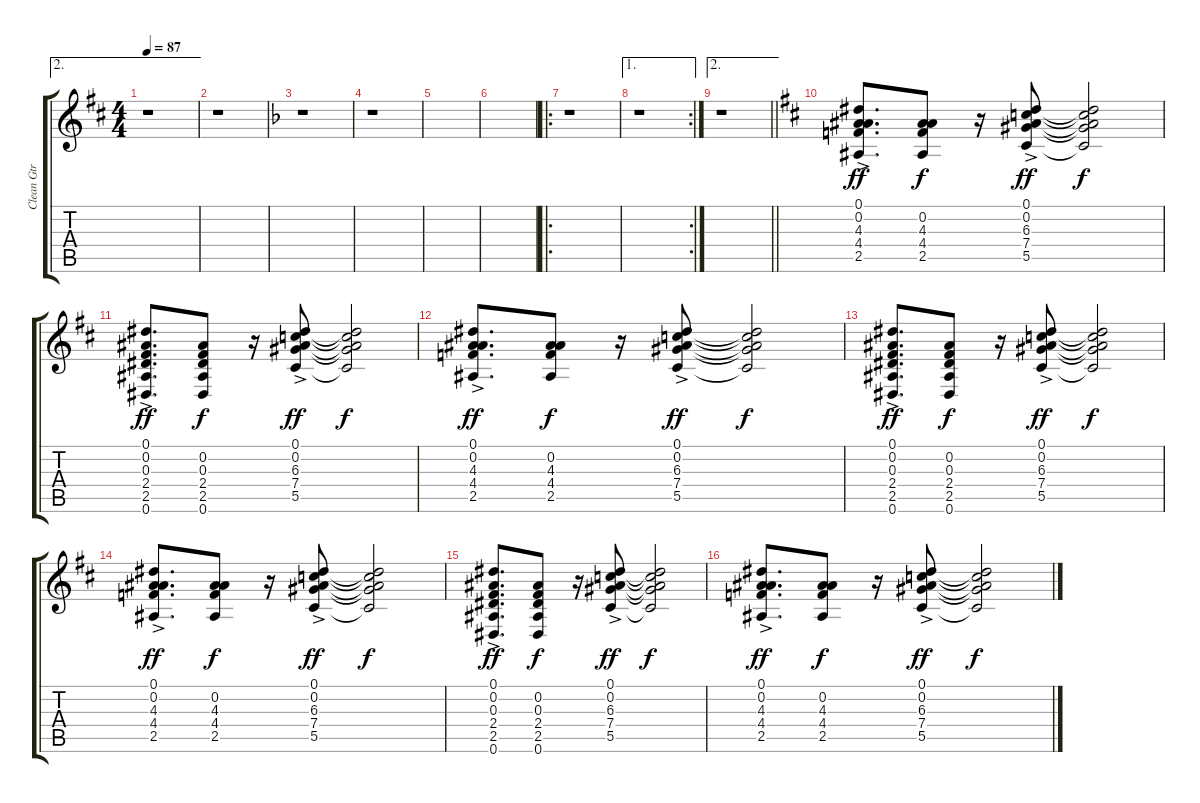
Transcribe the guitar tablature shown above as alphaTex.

\track ("Clean Gtr I" "Clean Gtr ") {instrument electricguitarclean}
\staff {score tabs}
\tuning (Eb4 Bb3 Gb3 Db3 Ab2 Eb2) {hide}
\ae 2
\ts (4 4)
\tempo 87
\clef g2
\ks d
r.1{dy f} |
r.1 |
\ks f
r.1 |
r.1 |
|
|
\ro
r.1 |
\ae 1
\rc 2
r.1 |
\ae 2
\barLineRight lightlight
r.1 |
\ks d
(0.1 0.2{ac} 4.3{ac} 4.4{ac} 2.5{ac}).8{d dy ff} (0.2 4.3 4.4 2.5).8{dy f} r.16 (0.1 0.2{ac} 6.3{ac} 7.4{ac} 5.5{ac}).8{dy ff} (0.1{t} 0.2{t} 6.3{t} 7.4{t} 5.5{t}).2{dy f} |
(0.1 0.2{ac} 0.3{ac} 2.4{ac} 2.5{ac} 0.6{ac}).8{d dy ff} (0.2 0.3 2.4 2.5 0.6).8{dy f} r.16 (0.1 0.2{ac} 6.3{ac} 7.4{ac} 5.5{ac}).8{dy ff} (0.1{t} 0.2{t} 6.3{t} 7.4{t} 5.5{t}).2{dy f} |
(0.1 0.2{ac} 4.3{ac} 4.4{ac} 2.5{ac}).8{d dy ff} (0.2 4.3 4.4 2.5).8{dy f} r.16 (0.1 0.2{ac} 6.3{ac} 7.4{ac} 5.5{ac}).8{dy ff} (0.1{t} 0.2{t} 6.3{t} 7.4{t} 5.5{t}).2{dy f} |
(0.1 0.2{ac} 0.3{ac} 2.4{ac} 2.5{ac} 0.6{ac}).8{d dy ff} (0.2 0.3 2.4 2.5 0.6).8{dy f} r.16 (0.1 0.2{ac} 6.3{ac} 7.4{ac} 5.5{ac}).8{dy ff} (0.1{t} 0.2{t} 6.3{t} 7.4{t} 5.5{t}).2{dy f} |
(0.1 0.2{ac} 4.3{ac} 4.4{ac} 2.5{ac}).8{d dy ff} (0.2 4.3 4.4 2.5).8{dy f} r.16 (0.1 0.2{ac} 6.3{ac} 7.4{ac} 5.5{ac}).8{dy ff} (0.1{t} 0.2{t} 6.3{t} 7.4{t} 5.5{t}).2{dy f} |
(0.1 0.2{ac} 0.3{ac} 2.4{ac} 2.5{ac} 0.6{ac}).8{d dy ff} (0.2 0.3 2.4 2.5 0.6).8{dy f} r.16 (0.1 0.2{ac} 6.3{ac} 7.4{ac} 5.5{ac}).8{dy ff} (0.1{t} 0.2{t} 6.3{t} 7.4{t} 5.5{t}).2{dy f} |
(0.1 0.2{ac} 4.3{ac} 4.4{ac} 2.5{ac}).8{d dy ff} (0.2 4.3 4.4 2.5).8{dy f} r.16 (0.1 0.2{ac} 6.3{ac} 7.4{ac} 5.5{ac}).8{dy ff} (0.1{t} 0.2{t} 6.3{t} 7.4{t} 5.5{t}).2{dy f}
